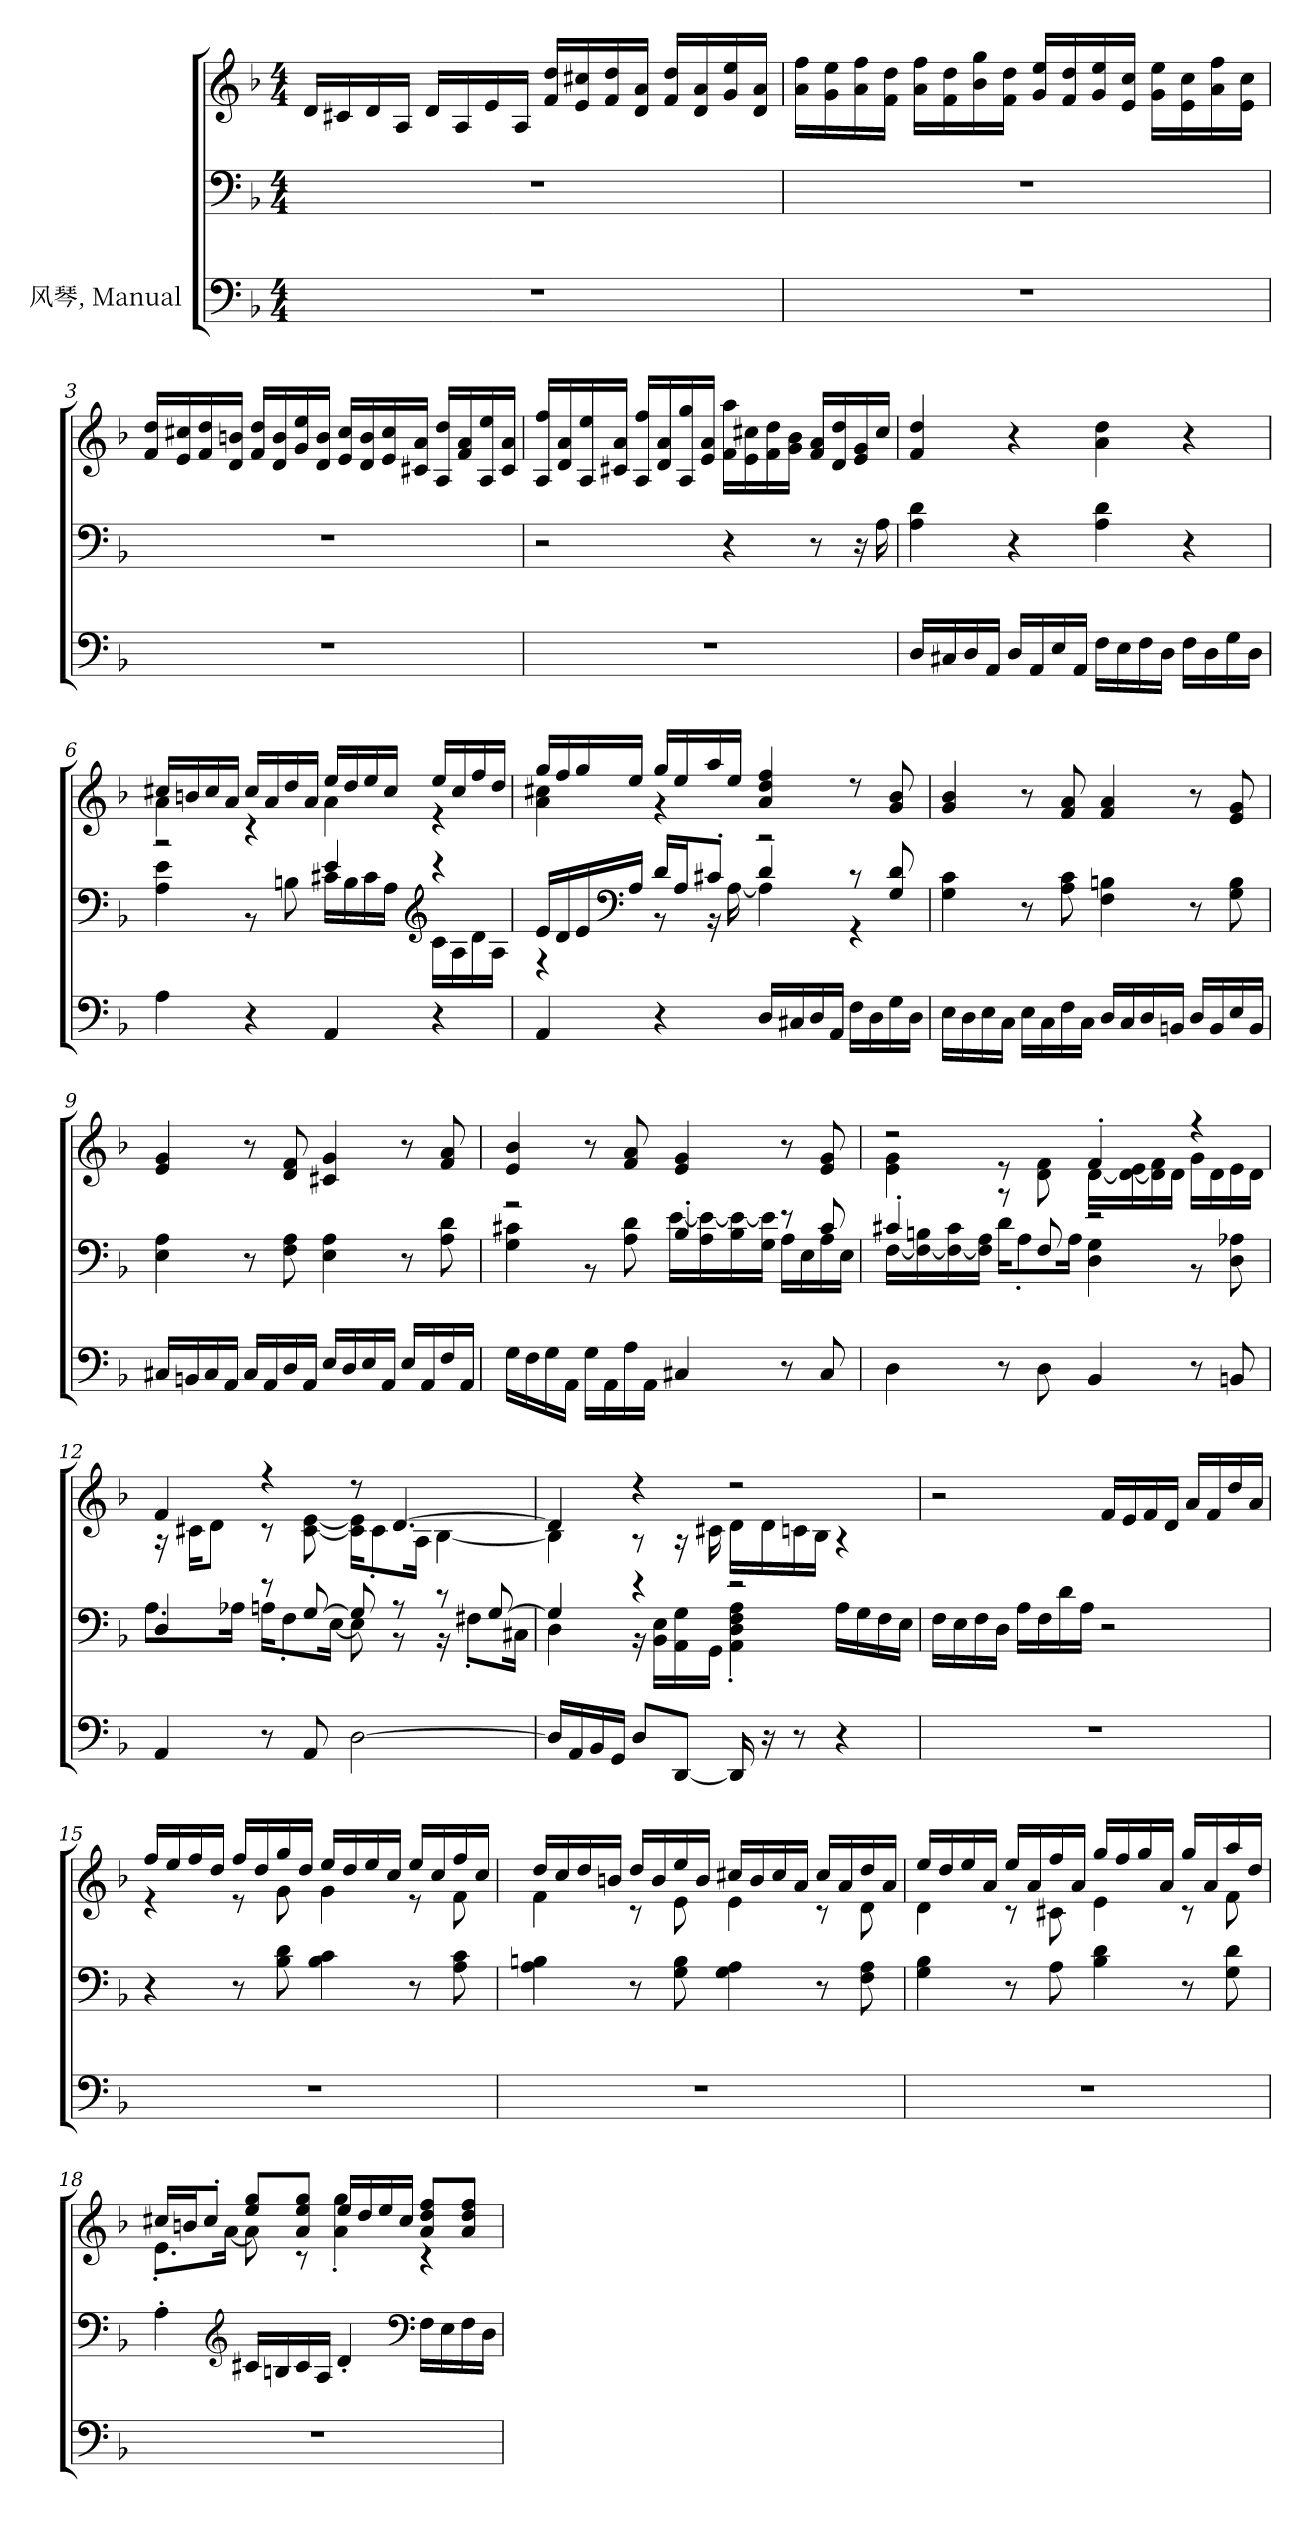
**kern	**kern	**kern
*part1	*part1	*part1
*staff3	*staff2	*staff1
*I"风琴, Manual	*	*
*clefF4	*clefF4	*clefG2
*k[b-]	*k[b-]	*k[b-]
*M4/4	*M4/4	*M4/4
*MM70	*MM70	*MM70
=1	=1	=1
1r	1r	16d/LL
.	.	16c#X/
.	.	16d/
.	.	16A/JJ
.	.	16d/LL
.	.	16A/
.	.	16e/
.	.	16A/JJ
.	.	16f/ 16dd/LL
.	.	16e/ 16cc#X/
.	.	16f/ 16dd/
.	.	16d/ 16a/JJ
.	.	16f/ 16dd/LL
.	.	16d/ 16a/
.	.	16g/ 16ee/
.	.	16d/ 16a/JJ
=2	=2	=2
1r	1r	16a\ 16ff\LL
.	.	16g\ 16ee\
.	.	16a\ 16ff\
.	.	16f\ 16dd\JJ
.	.	16a\ 16ff\LL
.	.	16f\ 16dd\
.	.	16b-\ 16gg\
.	.	16f\ 16dd\JJ
.	.	16g/ 16ee/LL
.	.	16f/ 16dd/
.	.	16g/ 16ee/
.	.	16e/ 16cc/JJ
.	.	16g\ 16ee\LL
.	.	16e\ 16cc\
.	.	16a\ 16ff\
.	.	16e\ 16cc\JJ
!!LO:LB:g=z
=3	=3	=3
1r	1r	16f/ 16dd/LL
.	.	16e/ 16cc#X/
.	.	16f/ 16dd/
.	.	16d/ 16bn/JJ
.	.	16f/ 16dd/LL
.	.	16d/ 16b/
.	.	16g/ 16ee/
.	.	16d/ 16b/JJ
.	.	16e/ 16cc#/LL
.	.	16d/ 16b/
.	.	16e/ 16cc#/
.	.	16c#X/ 16a/JJ
.	.	16A/ 16dd/LL
.	.	16f/ 16a/
.	.	16A/ 16ee/
.	.	16c#/ 16a/JJ
=4	=4	=4
1r	2r	16A/ 16ff/LL
.	.	16d/ 16a/
.	.	16A/ 16ee/
.	.	16c#X/ 16a/JJ
.	.	16A/ 16ff/LL
.	.	16d/ 16a/
.	.	16A/ 16gg/
.	.	16e/ 16a/JJ
.	4r	16f\ 16aa\LL
.	.	16e\ 16cc#X\
.	.	16f\ 16dd\
.	.	16g\ 16b-\JJ
.	8r	16f/ 16a/LL
.	.	16d/ 16dd/
.	16r	16e/ 16g/
.	16A\	16cc#/JJ
!!LO:LB:g=z
=5	=5	=5
16D/LL	4A\ 4d\	4f/ 4dd/
16C#X/	.	.
16D/	.	.
16AA/JJ	.	.
16D/LL	4r	4r
16AA/	.	.
16E/	.	.
16AA/JJ	.	.
16F\LL	4A\ 4d\	4a\ 4dd\
16E\	.	.
16F\	.	.
16D\JJ	.	.
16F\LL	4r	4r
16D\	.	.
16G\	.	.
16D\JJ	.	.
=6	=6	=6
*	*^	*^
4A\	2r	4A\ 4e\	16cc#X/LL	4a\
.	.	.	16bn/	.
.	.	.	16cc#/	.
.	.	.	16a/JJ	.
4r	.	8r	16cc#/LL	4r
.	.	.	16a/	.
.	.	8Bn\	16dd/	.
.	.	.	16a/JJ	.
4AA/	4e/	16c#X\LL	16ee/LL	4a\
.	.	16B\	16dd/	.
.	.	16c#\	16ee/	.
.	.	16A\JJ	16cc#/JJ	.
*	*clefG2	*	*	*
4r	4r	16c#\LL	16ee/LL	4r
.	.	16A\	16cc#/	.
.	.	16d\	16ff/	.
.	.	16A\JJ	16dd/JJ	.
!!LO:LB:g=z	!!
=7	=7	=7	=7	=7
4AA/	16e/LL	4r	16gg/LL	4a\ 4cc#X\
.	16d/	.	16ff/	.
.	16e/	.	16gg/	.
*	*clefF4	*	*	*
.	16A/JJ	.	16ee/JJ	.
4r	16d/LL	8r	16gg/LL	4r
.	16A/J	.	16ee/	.
.	8c#X'/J	16r	16aa/	.
.	.	[16A\	16ee/JJ	.
16D/LL	4d/	4A\]	4a/ 4dd/ 4ff/	2r
16C#X/	.	.	.	.
16D/	.	.	.	.
16AA/JJ	.	.	.	.
16F\LL	8r	4r	8r	.
16D\	.	.	.	.
16G\	8G/ 8d/	.	8g/ 8b-/	.
16D\JJ	.	.	.	.
*	*v	*v	*	*
*	*	*v	*v
=8	=8	=8
16E\LL	4G\ 4c\	4g/ 4b-/
16D\	.	.
16E\	.	.
16C\JJ	.	.
16E\LL	8r	8r
16C\	.	.
16F\	8A\ 8c\	8f/ 8a/
16C\JJ	.	.
16D/LL	4F\ 4Bn\	4f/ 4a/
16C/	.	.
16D/	.	.
16BBn/JJ	.	.
16D/LL	8r	8r
16BB/	.	.
16E/	8G\ 8B\	8e/ 8g/
16BB/JJ	.	.
!!LO:PB:g=z
=9	=9	=9
16C#X/LL	4E\ 4A\	4e/ 4g/
16BBn/	.	.
16C#/	.	.
16AA/JJ	.	.
16C#/LL	8r	8r
16AA/	.	.
16D/	8F\ 8A\	8d/ 8f/
16AA/JJ	.	.
16E/LL	4E\ 4A\	4c#X/ 4g/
16D/	.	.
16E/	.	.
16AA/JJ	.	.
16E/LL	8r	8r
16AA/	.	.
16F/	8A\ 8d\	8f/ 8a/
16AA/JJ	.	.
=10	=10	=10
*	*^	*
16G\LL	2r	4G\ 4c#X\	4e/ 4b-/
16F\	.	.	.
16G\	.	.	.
16AA\JJ	.	.	.
16G\LL	.	8r	8r
16AA\	.	.	.
16A\	.	8A\ 8d\	8f/ 8a/
16AA\JJ	.	.	.
4C#X/	4B-'/	[16e\LL	4e/ 4g/
.	.	16A\ 16e\_	.
.	.	16B-\ 16e\_	.
.	.	16G\ 16e\]JJ	.
8r	8r	16A\LL	8r
.	.	16E\	.
8C#/	8c#/	16A\	8e/ 8g/
.	.	16E\JJ	.
!!LO:LB:g=z
=11	=11	=11	=11
*	*	*	*^
4D\	4c#X'/	[16F\LL	2r	4e\ 4g\
.	.	16F\_ 16Bn\	.	.
.	.	16F\_ 16c#\	.	.
.	.	16F\] 16A\JJ	.	.
8r	8r	16d\KL	.	8r
.	.	8A'\	.	.
8D\	8F/	.	.	8d\ 8f\
.	.	16A\Jk	.	.
4BB-/	2r	4D\ 4G\	4f'/	[16d\LL
.	.	.	.	16d\_ 16e\
.	.	.	.	16d\] 16f\
.	.	.	.	16d\JJ
8r	.	8r	4r	16g\LL
.	.	.	.	16d\
8BBn/	.	8D\ 8A-X\	.	16e\
.	.	.	.	16d\JJ
=12	=12	=12	=12	=12
4AA/	4D/	8.A\L	4f/	16r
.	.	.	.	16c#X\KL
.	.	.	.	8d\J
.	.	16A-X\Jk	.	.
8r	8r	16An\KL	4r	8r
.	.	8F'\	.	.
8AA/	[8G/	.	.	[8c#\ [8e\
.	.	[16E\Jk	.	.
[2D\	8G/]	8E\]	8r	16c#\] 16e\]KL
.	.	.	.	8c#'\
.	8r	8r	[4.d/	.
.	.	.	.	16A\Jk
.	8r	16r	.	[4B-\
.	.	8F#X'\L	.	.
.	[8G/	.	.	.
.	.	16C#X\Jk	.	.
!!LO:LB:g=z	!!
=13	=13	=13	=13	=13
16D/LL]	4G/]	4D\	4d/]	4B-\]
16AA/	.	.	.	.
16BB-/	.	.	.	.
16GG/JJ	.	.	.	.
8D/L	4r	16r	4r	8r
.	.	16BB-\ 16E\LL	.	.
[8DD/J	.	16AA\ 16G\	.	16r
.	.	16GG\JJ	.	16c#X\
16DD/]	2r	4AA\' 4D\' 4F\' 4A\'	2r	16d\LL
16r	.	.	.	16d\
8r	.	.	.	16cn\
.	.	.	.	16B-\JJ
4r	.	16A\LL	.	4r
.	.	16G\	.	.
.	.	16F\	.	.
.	.	16E\JJ	.	.
*	*v	*v	*	*
*	*	*v	*v
=14	=14	=14
1r	16F\LL	2r
.	16E\	.
.	16F\	.
.	16D\JJ	.
.	16A\LL	.
.	16F\	.
.	16d\	.
.	16A\JJ	.
.	2r	16f/LL
.	.	16e/
.	.	16f/
.	.	16d/JJ
.	.	16a/LL
.	.	16f/
.	.	16dd/
.	.	16a/JJ
!!LO:LB:g=z
=15	=15	=15
*	*	*^
1r	4r	16ff/LL	4r
.	.	16ee/	.
.	.	16ff/	.
.	.	16dd/JJ	.
.	8r	16ff/LL	8r
.	.	16dd/	.
.	8B-\ 8d\	16gg/	8g\
.	.	16dd/JJ	.
.	4B-\ 4c\	16ee/LL	4g\
.	.	16dd/	.
.	.	16ee/	.
.	.	16cc/JJ	.
.	8r	16ee/LL	8r
.	.	16cc/	.
.	8A\ 8c\	16ff/	8f\
.	.	16cc/JJ	.
=16	=16	=16	=16
1r	4A\ 4Bn\	16dd/LL	4f\
.	.	16cc/	.
.	.	16dd/	.
.	.	16bn/JJ	.
.	8r	16dd/LL	8r
.	.	16b/	.
.	8G\ 8B\	16ee/	8e\
.	.	16b/JJ	.
.	4G\ 4A\	16cc#X/LL	4e\
.	.	16b/	.
.	.	16cc#/	.
.	.	16a/JJ	.
.	8r	16cc#/LL	8r
.	.	16a/	.
.	8F\ 8A\	16dd/	8d\
.	.	16a/JJ	.
!!LO:PB:g=z	!!
=17	=17	=17	=17
1r	4G\ 4B-\	16ee/LL	4d\
.	.	16dd/	.
.	.	16ee/	.
.	.	16a/JJ	.
.	8r	16ee/LL	8r
.	.	16a/	.
.	8A\	16ff/	8c#X\
.	.	16a/JJ	.
.	4B-\ 4d\	16gg/LL	4e\
.	.	16ff/	.
.	.	16gg/	.
.	.	16a/JJ	.
.	8r	16gg/LL	8r
.	.	16a/	.
.	8G\ 8d\	16aa/	8f\
.	.	16dd/JJ	.
=18	=18	=18	=18
1r	4A'\	16cc#X/LL	8.e'\L
.	.	16bn/J	.
.	.	8cc#'/J	.
.	.	.	[16a\Jk
*	*clefG2	*	*
.	16c#X/LL	8ee/ 8gg/L	8a\]
.	16Bn/	.	.
.	16c#/	8a/ 8ee/ 8gg/J	8r
.	16A/JJ	.	.
.	4d'/	16ee/LL	4a\' 4gg\'
.	.	16dd/	.
.	.	16ee/	.
.	.	16cc#/JJ	.
*	*clefF4	*	*
.	16F\LL	8a/ 8dd/ 8ff/L	4r
.	16E\	.	.
.	16F\	8a/ 8dd/ 8ff/J	.
.	16D\JJ	.	.
*	*	*v	*v
=	=	=
*-	*-	*-
